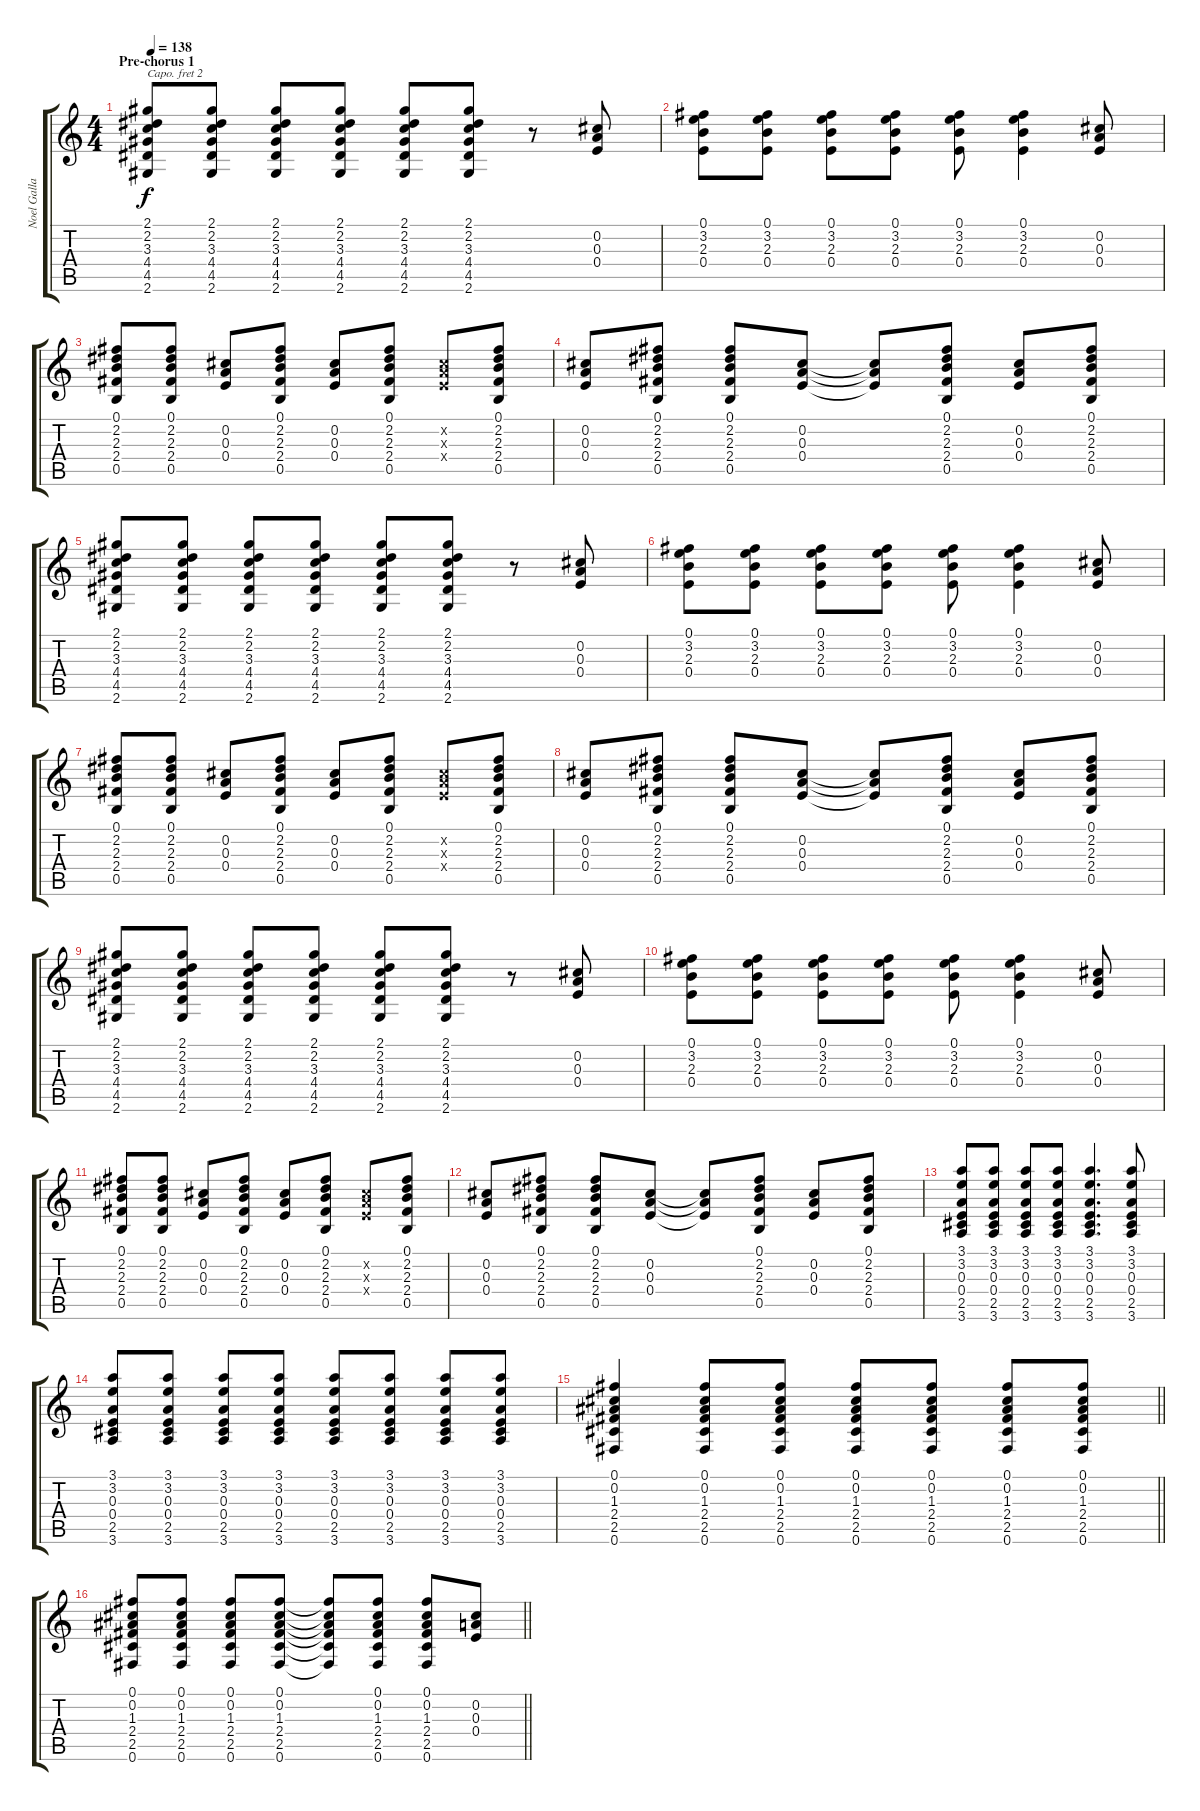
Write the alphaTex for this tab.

\track ("Noel Gallagher" "Noel Galla") {instrument overdrivenguitar}
\staff {score tabs}
\capo 2
\tuning (E4 B3 G3 D3 A2 E2) {hide}
\ts (4 4)
\section ("" "Pre-chorus 1")
\tempo 138
\clef g2
\ks c
(2.1 2.2 3.3 4.4 4.5 2.6).8{dy f} (2.1 2.2 3.3 4.4 4.5 2.6).8 (2.1 2.2 3.3 4.4 4.5 2.6).8 (2.1 2.2 3.3 4.4 4.5 2.6).8 (2.1 2.2 3.3 4.4 4.5 2.6).8 (2.1 2.2 3.3 4.4 4.5 2.6).8 r.8 (0.2 0.3 0.4).8 |
(0.1 3.2 2.3 0.4).8 (0.1 3.2 2.3 0.4).8 (0.1 3.2 2.3 0.4).8 (0.1 3.2 2.3 0.4).8 (0.1 3.2 2.3 0.4).8 (0.1 3.2 2.3 0.4).4 (0.2 0.3 0.4).8 |
(0.1 2.2 2.3 2.4 0.5).8 (0.1 2.2 2.3 2.4 0.5).8 (0.2 0.3 0.4).8 (0.1 2.2 2.3 2.4 0.5).8 (0.2 0.3 0.4).8 (0.1 2.2 2.3 2.4 0.5).8 (0.2{x} 0.3{x} 0.4{x}).8 (0.1 2.2 2.3 2.4 0.5).8 |
(0.2 0.3 0.4).8 (0.1 2.2 2.3 2.4 0.5).8 (0.1 2.2 2.3 2.4 0.5).8 (0.2 0.3 0.4).8 (0.2{t} 0.3{t} 0.4{t}).8 (0.1 2.2 2.3 2.4 0.5).8 (0.2 0.3 0.4).8 (0.1 2.2 2.3 2.4 0.5).8 |
(2.1 2.2 3.3 4.4 4.5 2.6).8 (2.1 2.2 3.3 4.4 4.5 2.6).8 (2.1 2.2 3.3 4.4 4.5 2.6).8 (2.1 2.2 3.3 4.4 4.5 2.6).8 (2.1 2.2 3.3 4.4 4.5 2.6).8 (2.1 2.2 3.3 4.4 4.5 2.6).8 r.8 (0.2 0.3 0.4).8 |
(0.1 3.2 2.3 0.4).8 (0.1 3.2 2.3 0.4).8 (0.1 3.2 2.3 0.4).8 (0.1 3.2 2.3 0.4).8 (0.1 3.2 2.3 0.4).8 (0.1 3.2 2.3 0.4).4 (0.2 0.3 0.4).8 |
(0.1 2.2 2.3 2.4 0.5).8 (0.1 2.2 2.3 2.4 0.5).8 (0.2 0.3 0.4).8 (0.1 2.2 2.3 2.4 0.5).8 (0.2 0.3 0.4).8 (0.1 2.2 2.3 2.4 0.5).8 (0.2{x} 0.3{x} 0.4{x}).8 (0.1 2.2 2.3 2.4 0.5).8 |
(0.2 0.3 0.4).8 (0.1 2.2 2.3 2.4 0.5).8 (0.1 2.2 2.3 2.4 0.5).8 (0.2 0.3 0.4).8 (0.2{t} 0.3{t} 0.4{t}).8 (0.1 2.2 2.3 2.4 0.5).8 (0.2 0.3 0.4).8 (0.1 2.2 2.3 2.4 0.5).8 |
(2.1 2.2 3.3 4.4 4.5 2.6).8 (2.1 2.2 3.3 4.4 4.5 2.6).8 (2.1 2.2 3.3 4.4 4.5 2.6).8 (2.1 2.2 3.3 4.4 4.5 2.6).8 (2.1 2.2 3.3 4.4 4.5 2.6).8 (2.1 2.2 3.3 4.4 4.5 2.6).8 r.8 (0.2 0.3 0.4).8 |
(0.1 3.2 2.3 0.4).8 (0.1 3.2 2.3 0.4).8 (0.1 3.2 2.3 0.4).8 (0.1 3.2 2.3 0.4).8 (0.1 3.2 2.3 0.4).8 (0.1 3.2 2.3 0.4).4 (0.2 0.3 0.4).8 |
(0.1 2.2 2.3 2.4 0.5).8 (0.1 2.2 2.3 2.4 0.5).8 (0.2 0.3 0.4).8 (0.1 2.2 2.3 2.4 0.5).8 (0.2 0.3 0.4).8 (0.1 2.2 2.3 2.4 0.5).8 (0.2{x} 0.3{x} 0.4{x}).8 (0.1 2.2 2.3 2.4 0.5).8 |
(0.2 0.3 0.4).8 (0.1 2.2 2.3 2.4 0.5).8 (0.1 2.2 2.3 2.4 0.5).8 (0.2 0.3 0.4).8 (0.2{t} 0.3{t} 0.4{t}).8 (0.1 2.2 2.3 2.4 0.5).8 (0.2 0.3 0.4).8 (0.1 2.2 2.3 2.4 0.5).8 |
(3.1 3.2 0.3 0.4 2.5 3.6).8 (3.1 3.2 0.3 0.4 2.5 3.6).8 (3.1 3.2 0.3 0.4 2.5 3.6).8 (3.1 3.2 0.3 0.4 2.5 3.6).8 (3.1 3.2 0.3 0.4 2.5 3.6).4{d} (3.1 3.2 0.3 0.4 2.5 3.6).8 |
(3.1 3.2 0.3 0.4 2.5 3.6).8 (3.1 3.2 0.3 0.4 2.5 3.6).8 (3.1 3.2 0.3 0.4 2.5 3.6).8 (3.1 3.2 0.3 0.4 2.5 3.6).8 (3.1 3.2 0.3 0.4 2.5 3.6).8 (3.1 3.2 0.3 0.4 2.5 3.6).8 (3.1 3.2 0.3 0.4 2.5 3.6).8 (3.1 3.2 0.3 0.4 2.5 3.6).8 |
\barLineRight lightlight
(0.1 0.2 1.3 2.4 2.5 0.6).4 (0.1 0.2 1.3 2.4 2.5 0.6).8 (0.1 0.2 1.3 2.4 2.5 0.6).8 (0.1 0.2 1.3 2.4 2.5 0.6).8 (0.1 0.2 1.3 2.4 2.5 0.6).8 (0.1 0.2 1.3 2.4 2.5 0.6).8 (0.1 0.2 1.3 2.4 2.5 0.6).8 |
\barLineRight lightlight
(0.1 0.2 1.3 2.4 2.5 0.6).8 (0.1 0.2 1.3 2.4 2.5 0.6).8 (0.1 0.2 1.3 2.4 2.5 0.6).8 (0.1 0.2 1.3 2.4 2.5 0.6).8 (0.1{t} 0.2{t} 1.3{t} 2.4{t} 2.5{t} 0.6{t}).8 (0.1 0.2 1.3 2.4 2.5 0.6).8 (0.1 0.2 1.3 2.4 2.5 0.6).8 (0.2 0.3 0.4).8
